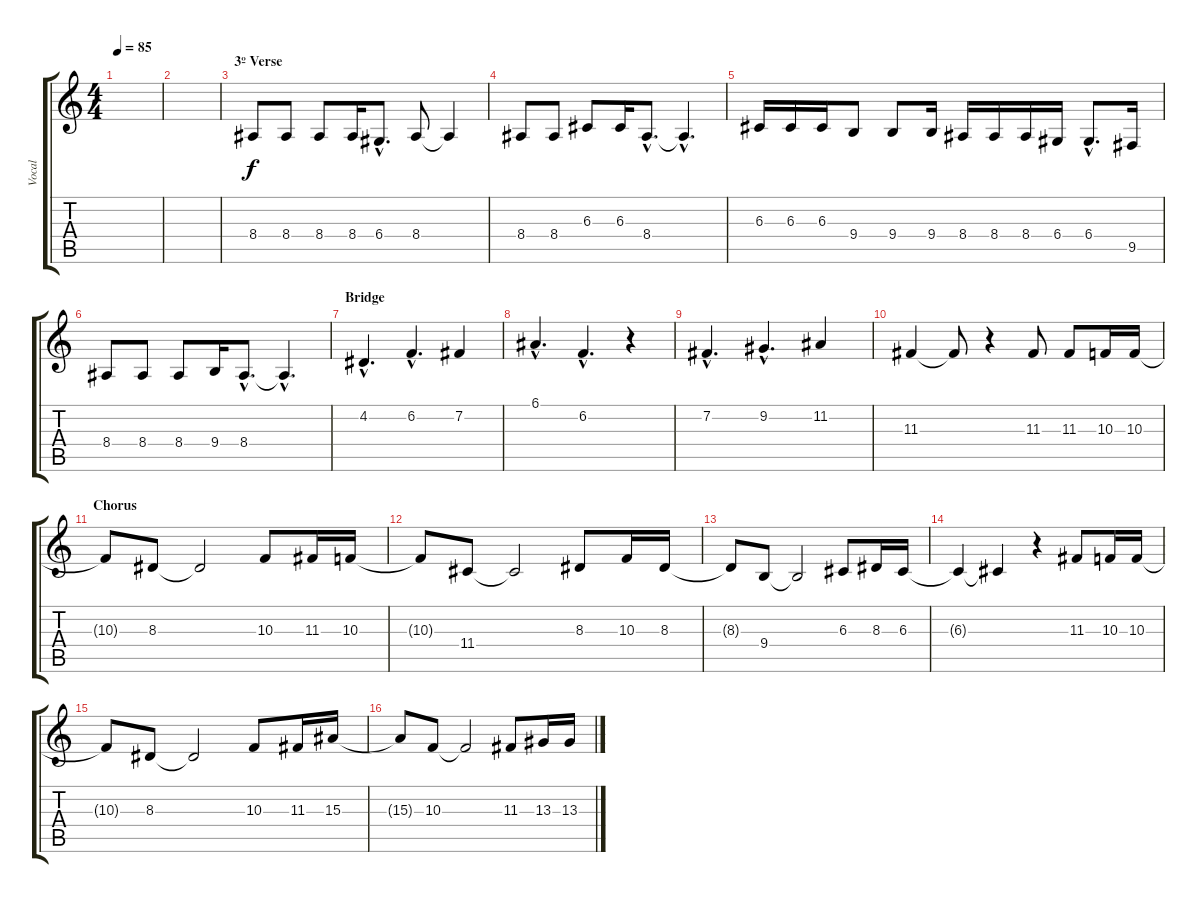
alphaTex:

\track ("Vocal" "Vocal") {instrument choiraahs}
\staff {score tabs}
\tuning (E4 B3 G3 D3 A2 E2) {hide}
\ts (4 4)
\tempo 85
\clef g2
\ks c
|
|
\section ("" "3º Verse")
8.4.8 8.4.8 8.4.8 8.4.16 6.4{hac}.8{d} 8.4.8 8.4{t}.4 |
8.4.8 8.4.8 6.3.8 6.3.16 8.4{hac}.8{d} 8.4{hac t}.4{d} |
6.3.16 6.3.16 6.3.16 9.4.8 9.4.8 9.4.16 8.4.16 8.4.16 8.4.16 6.4.16 6.4{hac}.8{d} 9.5.16 |
8.4.8 8.4.8 8.4.8 9.4.16 8.4{hac}.8{d} 8.4{hac t}.4{d} |
\section ("" "Bridge")
4.2{hac}.4{d} 6.2{hac}.4{d} 7.2.4 |
6.1{hac}.4{d} 6.2{hac}.4{d} r.4 |
7.2{hac}.4{d} 9.2{hac}.4{d} 11.2.4 |
11.3.4 11.3{t}.8 r.4 11.3.8 11.3.8 10.3.16 10.3.16 |
\section ("" "Chorus")
10.3{t}.8 8.3.8 8.3{t}.2 10.3.8 11.3.16 10.3.16 |
10.3{t}.8 11.4.8 11.4{t}.2 8.3.8 10.3.16 8.3.16 |
8.3{t}.8 9.4.8 9.4{t}.2 6.3.8 8.3.16 6.3.16 |
6.3{t}.4 6.3{t}.4 r.4 11.3.8 10.3.16 10.3.16 |
10.3{t}.8 8.3.8 8.3{t}.2 10.3.8 11.3.16 15.3.16 |
15.3{t}.8 10.3.8 10.3{t}.2 11.3.8 13.3.16 13.3.16
